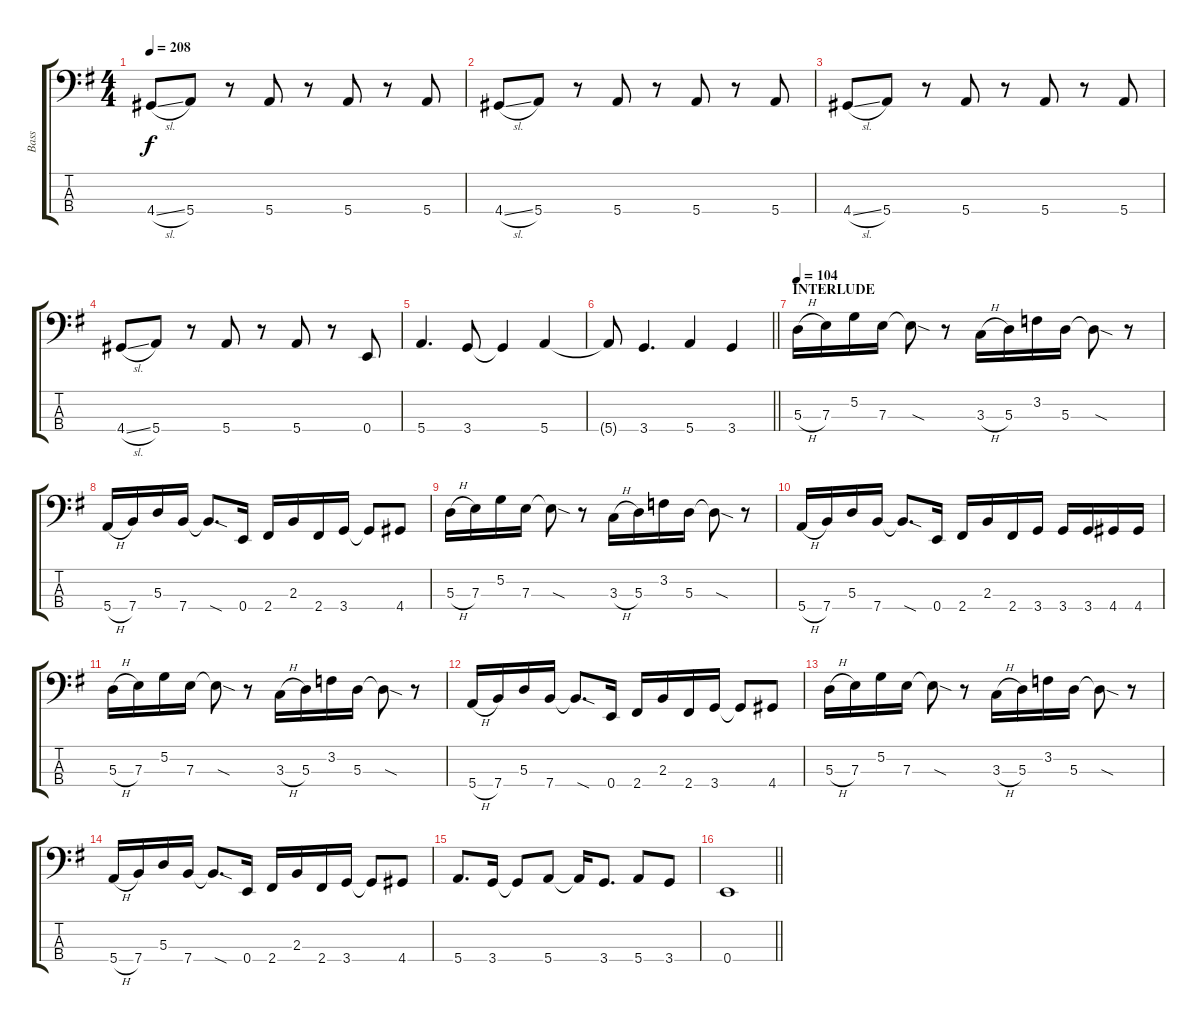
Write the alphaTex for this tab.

\track ("Bass" "Bass") {instrument electricbasspick}
\staff {score tabs}
\tuning (G2 D2 A1 E1) {hide}
\ts (4 4)
\tempo 208
\clef f4
\ks eminor
4.4{sl}.8{dy f} 5.4.8 r.8 5.4.8 r.8 5.4.8 r.8 5.4.8 |
4.4{sl}.8 5.4.8 r.8 5.4.8 r.8 5.4.8 r.8 5.4.8 |
4.4{sl}.8 5.4.8 r.8 5.4.8 r.8 5.4.8 r.8 5.4.8 |
4.4{sl}.8 5.4.8 r.8 5.4.8 r.8 5.4.8 r.8 0.4.8 |
5.4.4{d} 3.4.8 3.4{t}.4 5.4.4 |
\barLineRight lightlight
5.4{t}.8 3.4.4{d} 5.4.4 3.4.4 |
\section ("" "INTERLUDE")
\tempo 104
5.3{h}.16 7.3.16 5.2.16 7.3.16 7.3{sod t}.8 r.8 3.3{h}.16 5.3.16 3.2.16 5.3.16 5.3{sod t}.8 r.8 |
5.4{h}.16 7.4.16 5.3.16 7.4.16 7.4{sod t}.8{d} 0.4.16 2.4.16 2.3.16 2.4.16 3.4.16 3.4{t}.8 4.4.8 |
5.3{h}.16 7.3.16 5.2.16 7.3.16 7.3{sod t}.8 r.8 3.3{h}.16 5.3.16 3.2.16 5.3.16 5.3{sod t}.8 r.8 |
5.4{h}.16 7.4.16 5.3.16 7.4.16 7.4{sod t}.8{d} 0.4.16 2.4.16 2.3.16 2.4.16 3.4.16 3.4.16 3.4.16 4.4.16 4.4.16 |
5.3{h}.16 7.3.16 5.2.16 7.3.16 7.3{sod t}.8 r.8 3.3{h}.16 5.3.16 3.2.16 5.3.16 5.3{sod t}.8 r.8 |
5.4{h}.16 7.4.16 5.3.16 7.4.16 7.4{sod t}.8{d} 0.4.16 2.4.16 2.3.16 2.4.16 3.4.16 3.4{t}.8 4.4.8 |
5.3{h}.16 7.3.16 5.2.16 7.3.16 7.3{sod t}.8 r.8 3.3{h}.16 5.3.16 3.2.16 5.3.16 5.3{sod t}.8 r.8 |
5.4{h}.16 7.4.16 5.3.16 7.4.16 7.4{sod t}.8{d} 0.4.16 2.4.16 2.3.16 2.4.16 3.4.16 3.4{t}.8 4.4.8 |
5.4.8{d} 3.4.16 3.4{t}.8 5.4.8 5.4{t}.16 3.4.8{d} 5.4.8 3.4.8 |
\barLineRight lightlight
0.4.1
